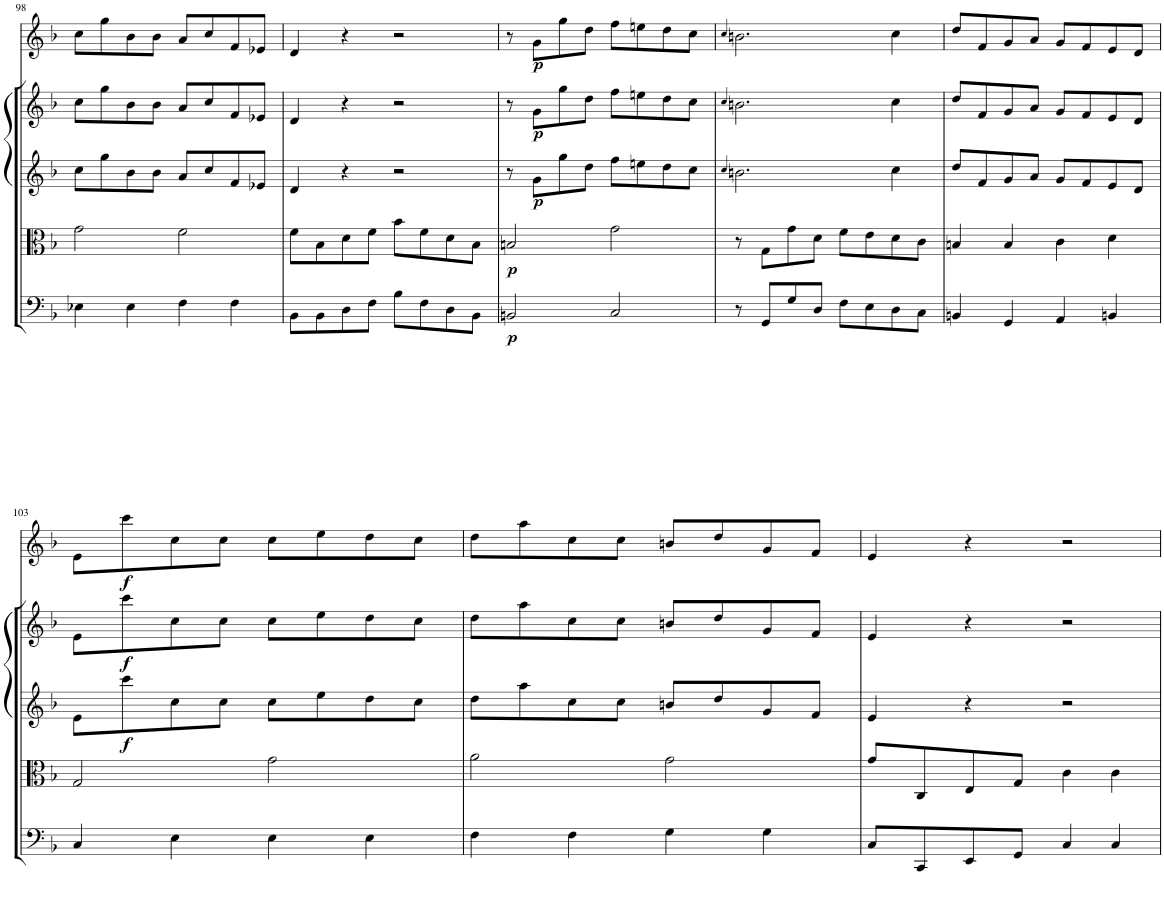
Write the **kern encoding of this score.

**kern	**dynam	**kern	**dynam	**kern	**dynam	**kern	**dynam	**kern	**dynam
*part5	*part5	*part4	*part4	*part3	*part3	*part2	*part2	*part1	*part1
*staff5	*staff5	*staff4	*staff4	*staff3	*staff3	*staff2	*staff2	*staff1	*staff1
*I"Basso	*	*I"Viola	*	*I"Violino 2	*	*I"Violino 1	*	*I"Traverso	*
*	*	*I'Vla	*	*I'Vln	*	*I'Vln	*	*	*
!!LO:PB:g=z
*clefF4	*	*clefC3	*	*clefG2	*	*clefG2	*	*clefG2	*
*k[b-]	*	*k[b-]	*	*k[b-]	*	*k[b-]	*	*k[b-]	*
*M2/2	*	*M2/2	*	*M2/2	*	*M2/2	*	*M2/2	*
*met(c|)	*	*met(c|)	*	*met(c|)	*	*met(c|)	*	*met(c|)	*
=98	=98	=98	=98	=98	=98	=98	=98	=98	=98
4E-X\	.	2g\	.	8cc\L	.	8cc\L	.	8cc\L	.
.	.	.	.	8gg\	.	8gg\	.	8gg\	.
4E-\	.	.	.	8b-\	.	8b-\	.	8b-\	.
.	.	.	.	8b-\J	.	8b-\J	.	8b-\J	.
4F\	.	2f\	.	8a/L	.	8a/L	.	8a/L	.
.	.	.	.	8cc/	.	8cc/	.	8cc/	.
4F\	.	.	.	8f/	.	8f/	.	8f/	.
.	.	.	.	8e-X/J	.	8e-X/J	.	8e-X/J	.
=99	=99	=99	=99	=99	=99	=99	=99	=99	=99
8BB-\L	.	8f\L	.	4d/	.	4d/	.	4d/	.
8BB-\	.	8B-\	.	.	.	.	.	.	.
8D\	.	8d\	.	4r	.	4r	.	4r	.
8F\J	.	8f\J	.	.	.	.	.	.	.
8B-\L	.	8b-\L	.	2r	.	2r	.	2r	.
8F\	.	8f\	.	.	.	.	.	.	.
8D\	.	8d\	.	.	.	.	.	.	.
8BB-\J	.	8B-\J	.	.	.	.	.	.	.
=100	=100	=100	=100	=100	=100	=100	=100	=100	=100
!	!LO:DY:b	!	!LO:DY:b	!	!	!	!	!	!
2BBn/	p	2Bn/	p	8r	.	8r	.	8r	.
!	!	!	!	!	!LO:DY:b	!	!LO:DY:b	!	!LO:DY:b
.	.	.	.	8g\L	p	8g\L	p	8g\L	p
.	.	.	.	8gg\	.	8gg\	.	8gg\	.
.	.	.	.	8dd\J	.	8dd\J	.	8dd\J	.
2C/	.	2g\	.	8ff\L	.	8ff\L	.	8ff\L	.
.	.	.	.	8een\	.	8een\	.	8een\	.
.	.	.	.	8dd\	.	8dd\	.	8dd\	.
.	.	.	.	8cc\J	.	8cc\J	.	8cc\J	.
=101	=101	=101	=101	=101	=101	=101	=101	=101	=101
.	.	.	.	4qcc/	.	4qcc/	.	4qcc/	.
8r	.	8r	.	2.bn\	.	2.bn\	.	2.bn\	.
8GG/L	.	8G\L	.	.	.	.	.	.	.
8G/	.	8g\	.	.	.	.	.	.	.
8D/J	.	8d\J	.	.	.	.	.	.	.
8F\L	.	8f\L	.	.	.	.	.	.	.
8E\	.	8e\	.	.	.	.	.	.	.
8D\	.	8d\	.	4cc\	.	4cc\	.	4cc\	.
8C\J	.	8c\J	.	.	.	.	.	.	.
=102	=102	=102	=102	=102	=102	=102	=102	=102	=102
4BBn/	.	4Bn/	.	8dd/L	.	8dd/L	.	8dd/L	.
.	.	.	.	8f/	.	8f/	.	8f/	.
4GG/	.	4B/	.	8g/	.	8g/	.	8g/	.
.	.	.	.	8a/J	.	8a/J	.	8a/J	.
4AA/	.	4c\	.	8g/L	.	8g/L	.	8g/L	.
.	.	.	.	8f/	.	8f/	.	8f/	.
4BBn/	.	4d\	.	8e/	.	8e/	.	8e/	.
.	.	.	.	8d/J	.	8d/J	.	8d/J	.
!!LO:LB:g=z
=103	=103	=103	=103	=103	=103	=103	=103	=103	=103
4C/	.	2G/	.	8e\L	.	8e\L	.	8e\L	.
!	!	!	!	!	!LO:DY:b	!	!LO:DY:b	!	!LO:DY:b
.	.	.	.	8ccc\	f	8ccc\	f	8ccc\	f
4E\	.	.	.	8cc\	.	8cc\	.	8cc\	.
.	.	.	.	8cc\J	.	8cc\J	.	8cc\J	.
4E\	.	2g\	.	8cc\L	.	8cc\L	.	8cc\L	.
.	.	.	.	8ee\	.	8ee\	.	8ee\	.
4E\	.	.	.	8dd\	.	8dd\	.	8dd\	.
.	.	.	.	8cc\J	.	8cc\J	.	8cc\J	.
=104	=104	=104	=104	=104	=104	=104	=104	=104	=104
4F\	.	2a\	.	8dd\L	.	8dd\L	.	8dd\L	.
.	.	.	.	8aa\	.	8aa\	.	8aa\	.
4F\	.	.	.	8cc\	.	8cc\	.	8cc\	.
.	.	.	.	8cc\J	.	8cc\J	.	8cc\J	.
4G\	.	2g\	.	8bn/L	.	8bn/L	.	8bn/L	.
.	.	.	.	8dd/	.	8dd/	.	8dd/	.
4G\	.	.	.	8g/	.	8g/	.	8g/	.
.	.	.	.	8f/J	.	8f/J	.	8f/J	.
=105	=105	=105	=105	=105	=105	=105	=105	=105	=105
8C/L	.	8g/L	.	4e/	.	4e/	.	4e/	.
8CC/	.	8C/	.	.	.	.	.	.	.
8EE/	.	8E/	.	4r	.	4r	.	4r	.
8GG/J	.	8G/J	.	.	.	.	.	.	.
4C/	.	4c\	.	2r	.	2r	.	2r	.
4C/	.	4c\	.	.	.	.	.	.	.
=	=	=	=	=	=	=	=	=	=
*-	*-	*-	*-	*-	*-	*-	*-	*-	*-
